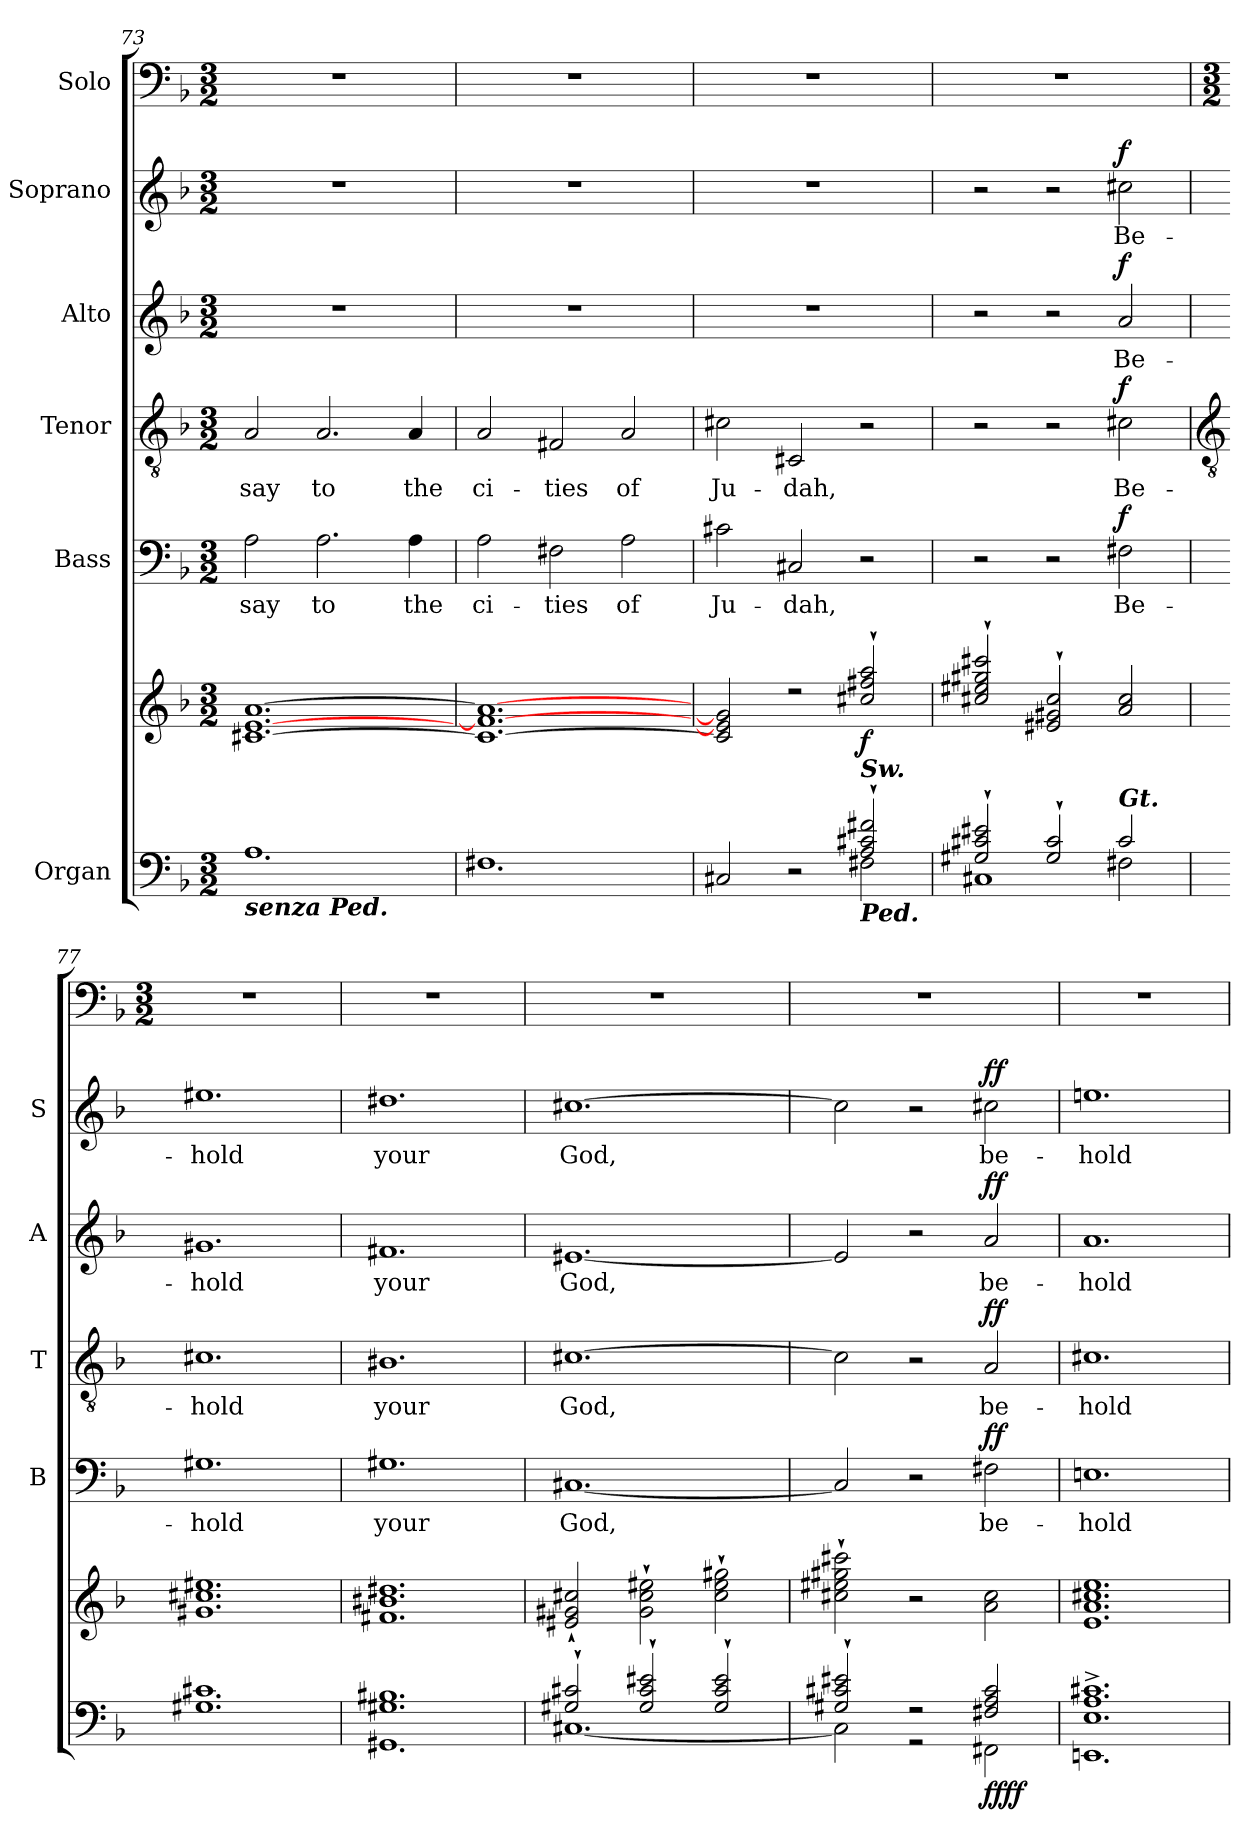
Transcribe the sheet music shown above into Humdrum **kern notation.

**kern	**kern	**dynam	**kern	**text	**dynam	**kern	**text	**dynam	**kern	**text	**dynam	**kern	**text	**dynam	**kern
*part6	*part6	*part6	*part5	*part5	*part5	*part4	*part4	*part4	*part3	*part3	*part3	*part2	*part2	*part2	*part1
*staff7	*staff6	*staff6/7	*staff5	*staff5	*staff5	*staff4	*staff4	*staff4	*staff3	*staff3	*staff3	*staff2	*staff2	*staff2	*staff1
*I"Organ	*	*	*I"Bass	*	*	*I"Tenor	*	*	*I"Alto	*	*	*I"Soprano	*	*	*I"Solo
*	*	*	*I'B	*	*	*I'T	*	*	*I'A	*	*	*I'S	*	*	*
*clefF4	*clefG2	*	*clefF4	*	*	*clefGv2	*	*	*clefG2	*	*	*clefG2	*	*	*clefF4
*k[b-]	*k[b-]	*	*k[b-]	*	*	*k[b-]	*	*	*k[b-]	*	*	*k[b-]	*	*	*k[b-]
*F:	*F:	*	*F:	*	*	*F:	*	*	*F:	*	*	*F:	*	*	*F:
*M3/2	*M3/2	*	*M3/2	*	*	*M3/2	*	*	*M3/2	*	*	*M3/2	*	*	*M3/2
=73	=73	=73	=73	=73	=73	=73	=73	=73	=73	=73	=73	=73	=73	=73	=73
*^	*^	*	*	*	*	*	*	*	*	*	*	*	*	*	*
!LO:TX:b:Bi:t=senza Ped.	!	!	!	!	!	!	!	!	!	!	!	!	!	!	!	!	!
!	!	!	!LO:N:vis=1	!	!	!LO:LY:b	!	!	!LO:LY:b	!	!LO:N:vis=1	!	!	!LO:N:vis=1	!	!	!
1.ryy	1.A\	[1.c#X [1.e [1.a	1.ryy	.	2A	say	.	2A	say	.	1.r	.	.	1.r	.	.	1.r
!	!	!	!	!	!	!LO:LY:b	!	!	!LO:LY:b	!	!	!	!	!	!	!	!
.	.	.	.	.	2.A	to	.	2.A	to	.	.	.	.	.	.	.	.
!	!	!	!	!	!	!LO:LY:b	!	!	!LO:LY:b	!	!	!	!	!	!	!	!
.	.	.	.	.	4A	the	.	4A	the	.	.	.	.	.	.	.	.
=74	=74	=74	=74	=74	=74	=74	=74	=74	=74	=74	=74	=74	=74	=74	=74	=74	=74
!	!	!	!LO:N:vis=1	!	!	!LO:LY:b	!	!	!LO:LY:b	!	!LO:N:vis=1	!	!	!LO:N:vis=1	!	!	!
1.ryy	1.F#X\	1.c#_ 1.f#_ 1.a_	1.ryy	.	2A	ci-	.	2A	ci-	.	1.r	.	.	1.r	.	.	1.r
!	!	!	!	!	!	!LO:LY:b	!	!	!LO:LY:b	!	!	!	!	!	!	!	!
.	.	.	.	.	2F#X	-ties	.	2F#X	-ties	.	.	.	.	.	.	.	.
!	!	!	!	!	!	!LO:LY:b	!	!	!LO:LY:b	!	!	!	!	!	!	!	!
.	.	.	.	.	2A	of	.	2A	of	.	.	.	.	.	.	.	.
=75	=75	=75	=75	=75	=75	=75	=75	=75	=75	=75	=75	=75	=75	=75	=75	=75	=75
!	!	!	!LO:N:vis=1	!	!	!LO:LY:b	!	!	!LO:LY:b	!	!LO:N:vis=1	!	!	!LO:N:vis=1	!	!	!
1ryy	2C#X/	2c#] 2e#] 2g#]	1.ryy	.	2c#X	Ju-	.	2c#X	Ju-	.	1.r	.	.	1.r	.	.	1.r
!	!	!	!	!	!	!LO:LY:b	!	!	!LO:LY:b	!	!	!	!	!	!	!	!
.	2r	2r	.	.	2C#X	-dah,	.	2C#X	-dah,	.	.	.	.	.	.	.	.
!LO:TX:a:Bi:t=Sw.	!	!	!	!	!	!	!	!	!	!	!	!	!	!	!	!	!
!LO:TX:b:Bi:t=Ped.	!	!	!	!	!	!	!	!	!	!	!	!	!	!	!	!	!
!	!	!	!	!LO:DY:b	!	!	!	!	!	!	!	!	!	!	!	!	!
2A/` 2c#X/` 2f#X/`	2F#X\	2cc#X` 2ff#X` 2aa`	.	f	2r	.	.	2r	.	.	.	.	.	.	.	.	.
=76	=76	=76	=76	=76	=76	=76	=76	=76	=76	=76	=76	=76	=76	=76	=76	=76	=76
!	!	!	!LO:N:vis=1	!	!	!	!	!	!	!	!	!	!	!	!	!	!
2G#X/` 2c#X/` 2e#X/`	1C#X\	2cc#X` 2ee#X` 2gg#X` 2ccc#X`	1.ryy	.	2r	.	.	2r	.	.	2r	.	.	2r	.	.	1.r
2G#/` 2c#/`	.	2e#X` 2g#X` 2cc#`	.	.	2r	.	.	2r	.	.	2r	.	.	2r	.	.	.
!LO:TX:a:Bi:t=Gt.	!	!	!	!	!	!	!	!	!	!	!	!	!	!	!	!	!
!	!	!	!	!	!	!LO:LY:b	!LO:DY:b	!	!LO:LY:b	!LO:DY:b	!	!LO:LY:b	!LO:DY:b	!	!LO:LY:b	!LO:DY:b	!
2c#/	2F#X\	2a 2cc#	.	.	2F#X	Be-	f	2c#X	Be-	f	2a	Be-	f	2cc#X	Be-	f	.
*	*	*v	*v	*	*	*	*	*	*	*	*	*	*	*	*	*	*
!!LO:LB:g=z
=77	=77	=77	=77	=77	=77	=77	=77	=77	=77	=77	=77	=77	=77	=77	=77	=77
*	*	*	*	*	*	*	*clefGv2	*	*	*	*	*	*	*	*	*
*	*	*	*	*	*	*	*	*	*	*	*	*	*	*	*	*M3/2
!	!	!	!	!	!LO:LY:b	!	!	!LO:LY:b	!	!	!LO:LY:b	!	!	!LO:LY:b	!	!
1.ryy	1.G#X\ 1.c#X\	1.g#X 1.cc#X 1.ee#X	.	1.G#X	-hold	.	1.c#X	-hold	.	1.g#X	-hold	.	1.ee#X	-hold	.	1.r
=78	=78	=78	=78	=78	=78	=78	=78	=78	=78	=78	=78	=78	=78	=78	=78	=78
!	!	!	!	!	!LO:LY:b	!	!	!LO:LY:b	!	!	!LO:LY:b	!	!	!LO:LY:b	!	!
1.ryy	1.GG#X\ 1.G#X\ 1.B#X\	1.f#X 1.b#X 1.dd#X	.	1.G#X	your	.	1.B#X	your	.	1.f#X	your	.	1.dd#X	your	.	1.r
=79	=79	=79	=79	=79	=79	=79	=79	=79	=79	=79	=79	=79	=79	=79	=79	=79
!	!	!	!	!	!LO:LY:b	!	!	!LO:LY:b	!	!	!LO:LY:b	!	!	!LO:LY:b	!	!
2G#X/` 2c#X/`	[1.C#X\	2e#X` 2g#X` 2cc#X`	.	[1.C#X	God,	.	[1.c#X	God,	.	[1.e#X	God,	.	[1.cc#X	God,	.	1.r
2G#/` 2c#/` 2e#X/`	.	2g#` 2cc#` 2ee#X`	.	.	.	.	.	.	.	.	.	.	.	.	.	.
2G#/` 2c#/` 2e#/`	.	2cc#` 2ee#` 2gg#X`	.	.	.	.	.	.	.	.	.	.	.	.	.	.
=80	=80	=80	=80	=80	=80	=80	=80	=80	=80	=80	=80	=80	=80	=80	=80	=80
2G#X/` 2c#X/` 2e#X/`	2C#\]	2cc#X` 2ee#X` 2gg#X` 2ccc#X`	.	2C#]	.	.	2c#]	.	.	2e#]	.	.	2cc#]	.	.	1.r
2r	2r	2r	.	2r	.	.	2r	.	.	2r	.	.	2r	.	.	.
!	!	!	!LO:DY:b=2	!	!LO:LY:b	!	!	!LO:LY:b	!	!	!LO:LY:b	!	!	!LO:LY:b	!	!
!	!	!	!LO:DY:n=1:b	!	!	!LO:DY:b	!	!	!LO:DY:b	!	!	!LO:DY:b	!	!	!LO:DY:b	!
2F#X/ 2A/ 2c#/	2FF#X\	2a 2cc#	ff ff	2F#X	be-	ff	2A	be-	ff	2a	be-	ff	2cc#	be-	ff	.
=81	=81	=81	=81	=81	=81	=81	=81	=81	=81	=81	=81	=81	=81	=81	=81	=81
!	!	!	!	!	!LO:LY:b	!	!	!LO:LY:b	!	!	!LO:LY:b	!	!	!LO:LY:b	!	!
1.E/^ 1.A/^ 1.c#X/^	1.EEn\	1.e 1.a 1.cc#X 1.ee	.	1.En	-hold	.	1.c#X	-hold	.	1.a	-hold	.	1.een	-hold	.	1.r
*v	*v	*	*	*	*	*	*	*	*	*	*	*	*	*	*	*
=	=	=	=	=	=	=	=	=	=	=	=	=	=	=	=
*-	*-	*-	*-	*-	*-	*-	*-	*-	*-	*-	*-	*-	*-	*-	*-
